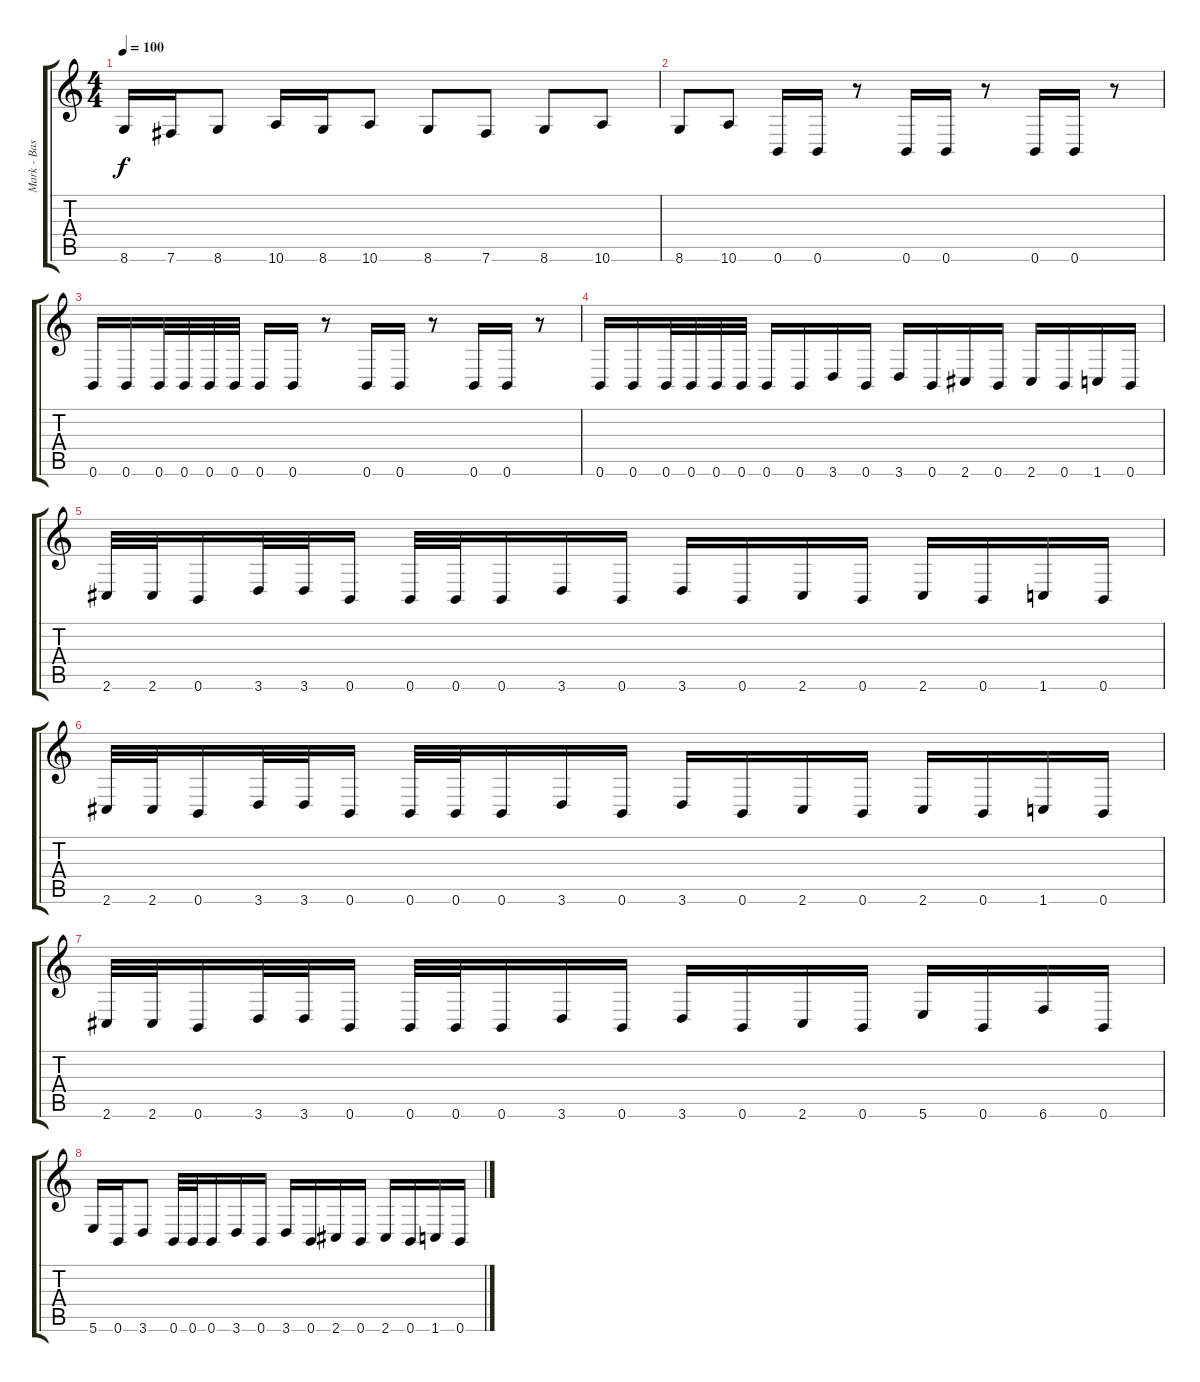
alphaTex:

\track ("Mark - Bass" "Mark - Bas") {instrument electricbassfinger}
\staff {score tabs}
\tuning (B3 Gb3 D3 A2 E2 B1) {hide}
\ts (4 4)
\tempo 100
\clef g2
\ks c
8.6.16{dy f} 7.6.16 8.6.8 10.6.16 8.6.16 10.6.8 8.6.8 7.6.8 8.6.8 10.6.8 |
8.6.8 10.6.8 0.6.16 0.6.16 r.8 0.6.16 0.6.16 r.8 0.6.16 0.6.16 r.8 |
0.6.16 0.6.16 0.6.32 0.6.32 0.6.32 0.6.32 0.6.16 0.6.16 r.8 0.6.16 0.6.16 r.8 0.6.16 0.6.16 r.8 |
0.6.16 0.6.16 0.6.32 0.6.32 0.6.32 0.6.32 0.6.16 0.6.16 3.6.16 0.6.16 3.6.16 0.6.16 2.6.16 0.6.16 2.6.16 0.6.16 1.6.16 0.6.16 |
2.6.32 2.6.32 0.6.16 3.6.32 3.6.32 0.6.16 0.6.32 0.6.32 0.6.16 3.6.16 0.6.16 3.6.16 0.6.16 2.6.16 0.6.16 2.6.16 0.6.16 1.6.16 0.6.16 |
2.6.32 2.6.32 0.6.16 3.6.32 3.6.32 0.6.16 0.6.32 0.6.32 0.6.16 3.6.16 0.6.16 3.6.16 0.6.16 2.6.16 0.6.16 2.6.16 0.6.16 1.6.16 0.6.16 |
2.6.32 2.6.32 0.6.16 3.6.32 3.6.32 0.6.16 0.6.32 0.6.32 0.6.16 3.6.16 0.6.16 3.6.16 0.6.16 2.6.16 0.6.16 5.6.16 0.6.16 6.6.16 0.6.16 |
5.6.16 0.6.16 3.6.8 0.6.32 0.6.32 0.6.16 3.6.16 0.6.16 3.6.16 0.6.16 2.6.16 0.6.16 2.6.16 0.6.16 1.6.16 0.6.16
